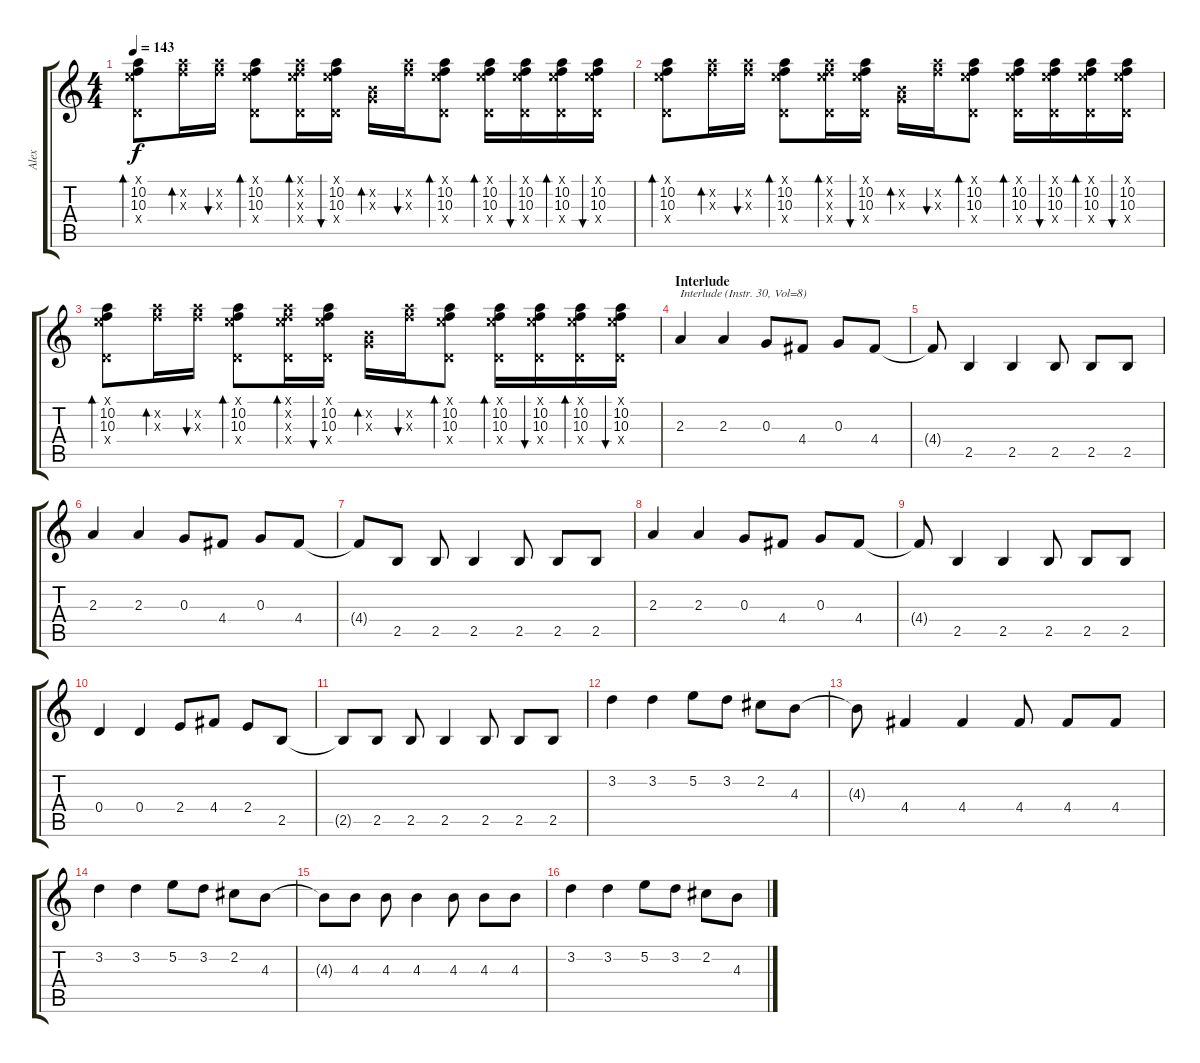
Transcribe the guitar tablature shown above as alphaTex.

\track ("Alex" "Alex") {instrument distortionguitar}
\staff {score tabs}
\tuning (E4 B3 G3 D3 A2 E2) {hide}
\ts (4 4)
\tempo 143
\clef g2
\ks c
(0.1{x} 10.2 10.3 0.4{x}).8{bd 30 dy f} (10.2{x} 10.3{x}).16{bd 30} (10.2{x} 10.3{x}).16{bu 30} (0.1{x} 10.2 10.3 0.4{x}).8{bd 30} (0.1{x} 10.2{x} 10.3{x} 0.4{x}).16{bd 30} (0.1{x} 10.2 10.3 0.4{x}).16{bu 30} (0.2{x} 0.3{x}).16{bd 30} (10.2{x} 10.3{x}).16{bu 30} (0.1{x} 10.2 10.3 0.4{x}).8{bd 30} (0.1{x} 10.2 10.3 0.4{x}).16{bd 30} (0.1{x} 10.2 10.3 0.4{x}).16{bu 30} (0.1{x} 10.2 10.3 0.4{x}).16{bd 30} (0.1{x} 10.2 10.3 0.4{x}).16{bu 30} |
(0.1{x} 10.2 10.3 0.4{x}).8{bd 30} (10.2{x} 10.3{x}).16{bd 30} (10.2{x} 10.3{x}).16{bu 30} (0.1{x} 10.2 10.3 0.4{x}).8{bd 30} (0.1{x} 10.2{x} 10.3{x} 0.4{x}).16{bd 30} (0.1{x} 10.2 10.3 0.4{x}).16{bu 30} (0.2{x} 0.3{x}).16{bd 30} (10.2{x} 10.3{x}).16{bu 30} (0.1{x} 10.2 10.3 0.4{x}).8{bd 30} (0.1{x} 10.2 10.3 0.4{x}).16{bd 30} (0.1{x} 10.2 10.3 0.4{x}).16{bu 30} (0.1{x} 10.2 10.3 0.4{x}).16{bd 30} (0.1{x} 10.2 10.3 0.4{x}).16{bu 30} |
(0.1{x} 10.2 10.3 0.4{x}).8{bd 30} (10.2{x} 10.3{x}).16{bd 30} (10.2{x} 10.3{x}).16{bu 30} (0.1{x} 10.2 10.3 0.4{x}).8{bd 30} (0.1{x} 10.2{x} 10.3{x} 0.4{x}).16{bd 30} (0.1{x} 10.2 10.3 0.4{x}).16{bu 30} (0.2{x} 0.3{x}).16{bd 30} (10.2{x} 10.3{x}).16{bu 30} (0.1{x} 10.2 10.3 0.4{x}).8{bd 30} (0.1{x} 10.2 10.3 0.4{x}).16{bd 30} (0.1{x} 10.2 10.3 0.4{x}).16{bu 30} (0.1{x} 10.2 10.3 0.4{x}).16{bd 30} (0.1{x} 10.2 10.3 0.4{x}).16{bu 30} |
\section ("" "Interlude")
2.3.4{txt "Interlude (Instr. 30, Vol=8)" volume 8 instrument distortionguitar} 2.3.4 0.3.8 4.4.8 0.3.8 4.4.8 |
4.4{t}.8 2.5.4 2.5.4 2.5.8 2.5.8 2.5.8 |
2.3.4 2.3.4 0.3.8 4.4.8 0.3.8 4.4.8 |
4.4{t}.8 2.5.8 2.5.8 2.5.4 2.5.8 2.5.8 2.5.8 |
2.3.4 2.3.4 0.3.8 4.4.8 0.3.8 4.4.8 |
4.4{t}.8 2.5.4 2.5.4 2.5.8 2.5.8 2.5.8 |
0.4.4 0.4.4 2.4.8 4.4.8 2.4.8 2.5.8 |
2.5{t}.8 2.5.8 2.5.8 2.5.4 2.5.8 2.5.8 2.5.8 |
3.2.4 3.2.4 5.2.8 3.2.8 2.2.8 4.3.8 |
4.3{t}.8 4.4.4 4.4.4 4.4.8 4.4.8 4.4.8 |
3.2.4 3.2.4 5.2.8 3.2.8 2.2.8 4.3.8 |
4.3{t}.8 4.3.8 4.3.8 4.3.4 4.3.8 4.3.8 4.3.8 |
3.2.4 3.2.4 5.2.8 3.2.8 2.2.8 4.3.8
